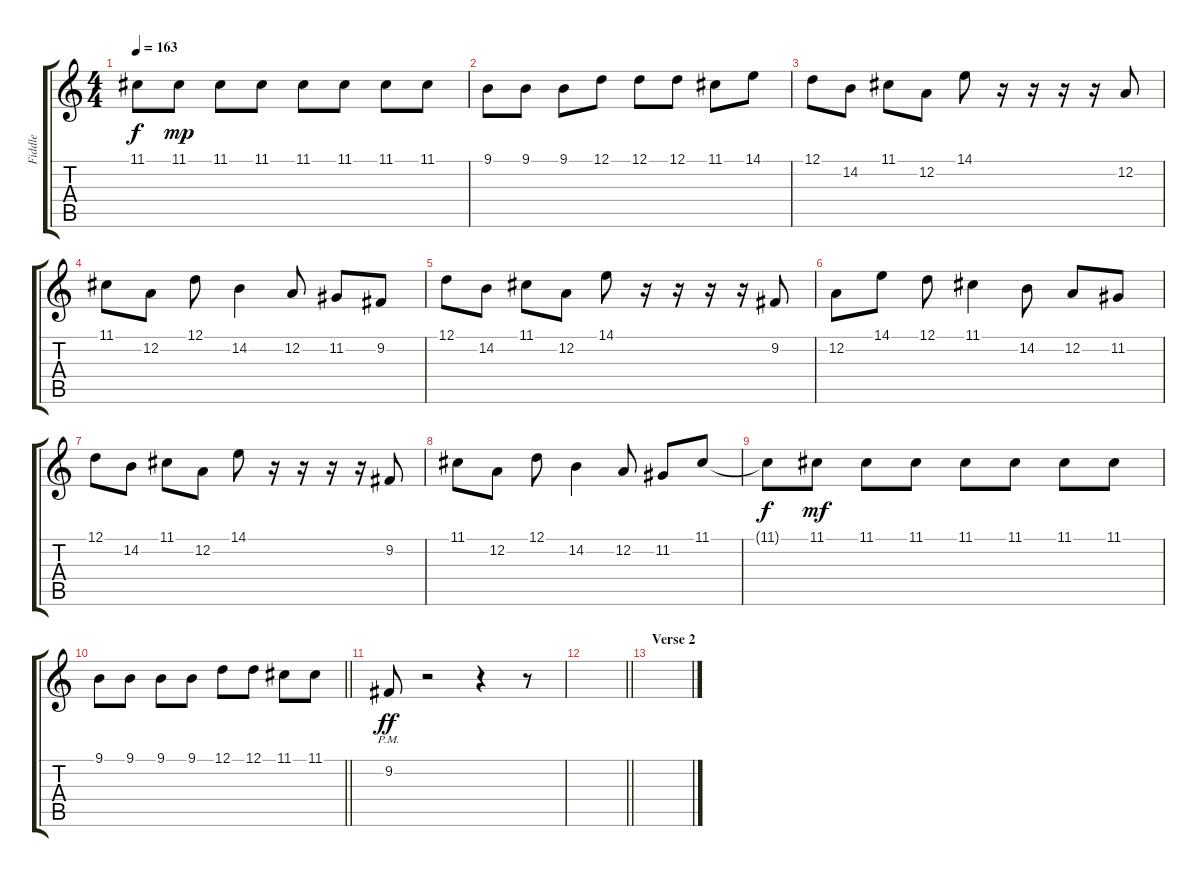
\track ("Fiddle" "Fiddle") {instrument violin}
\staff {score tabs}
\tuning (D4 A3 F3 C3 G2 D2) {hide}
\ts (4 4)
\tempo 163
\clef g2
\ks c
11.1{t}.8{dy f} 11.1.8{dy mp} 11.1.8 11.1.8 11.1.8 11.1.8 11.1.8 11.1.8 |
9.1.8 9.1.8 9.1.8 12.1.8 12.1.8 12.1.8 11.1.8 14.1.8 |
12.1.8 14.2.8 11.1.8 12.2.8 14.1.8 r.16 r.16 r.16 r.16 12.2.8 |
11.1.8 12.2.8 12.1.8 14.2.4 12.2.8 11.2.8 9.2.8 |
12.1.8 14.2.8 11.1.8 12.2.8 14.1.8 r.16 r.16 r.16 r.16 9.2.8 |
12.2.8 14.1.8 12.1.8 11.1.4 14.2.8 12.2.8 11.2.8 |
12.1.8 14.2.8 11.1.8 12.2.8 14.1.8 r.16 r.16 r.16 r.16 9.2.8 |
11.1.8 12.2.8 12.1.8 14.2.4 12.2.8 11.2.8 11.1.8 |
11.1{t}.8{dy f} 11.1.8{dy mf} 11.1.8 11.1.8 11.1.8 11.1.8 11.1.8 11.1.8 |
\barLineRight lightlight
9.1.8 9.1.8 9.1.8 9.1.8 12.1.8 12.1.8 11.1.8 11.1.8 |
9.2{pm}.8{dy ff} r.2 r.4 r.8 |
\barLineRight lightlight
|
\section ("" "Verse 2")
